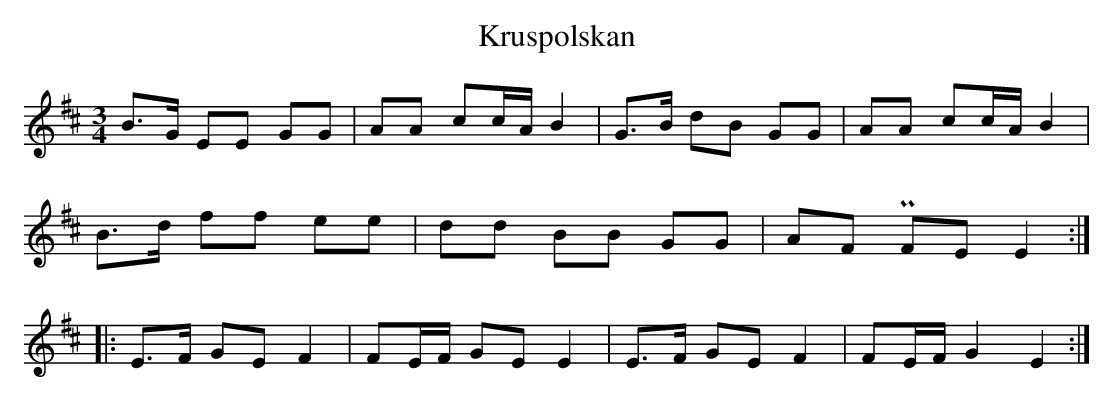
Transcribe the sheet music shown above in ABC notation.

X:1
T:Kruspolskan
M:3/4
L:1/16
K:Edor
B3G E2E2 G2G2 | A2A2 c2cA B4 | G3B d2B2 G2G2 | A2A2 c2cA B4 |
B3d f2f2 e2e2 | d2d2 B2B2 G2G2 | A2F2 PF2E2 E4 :|
|: E3F G2E2 F4 | F2EF G2E2 E4 | E3F G2E2 F4 | F2EF G4 E4 :|
